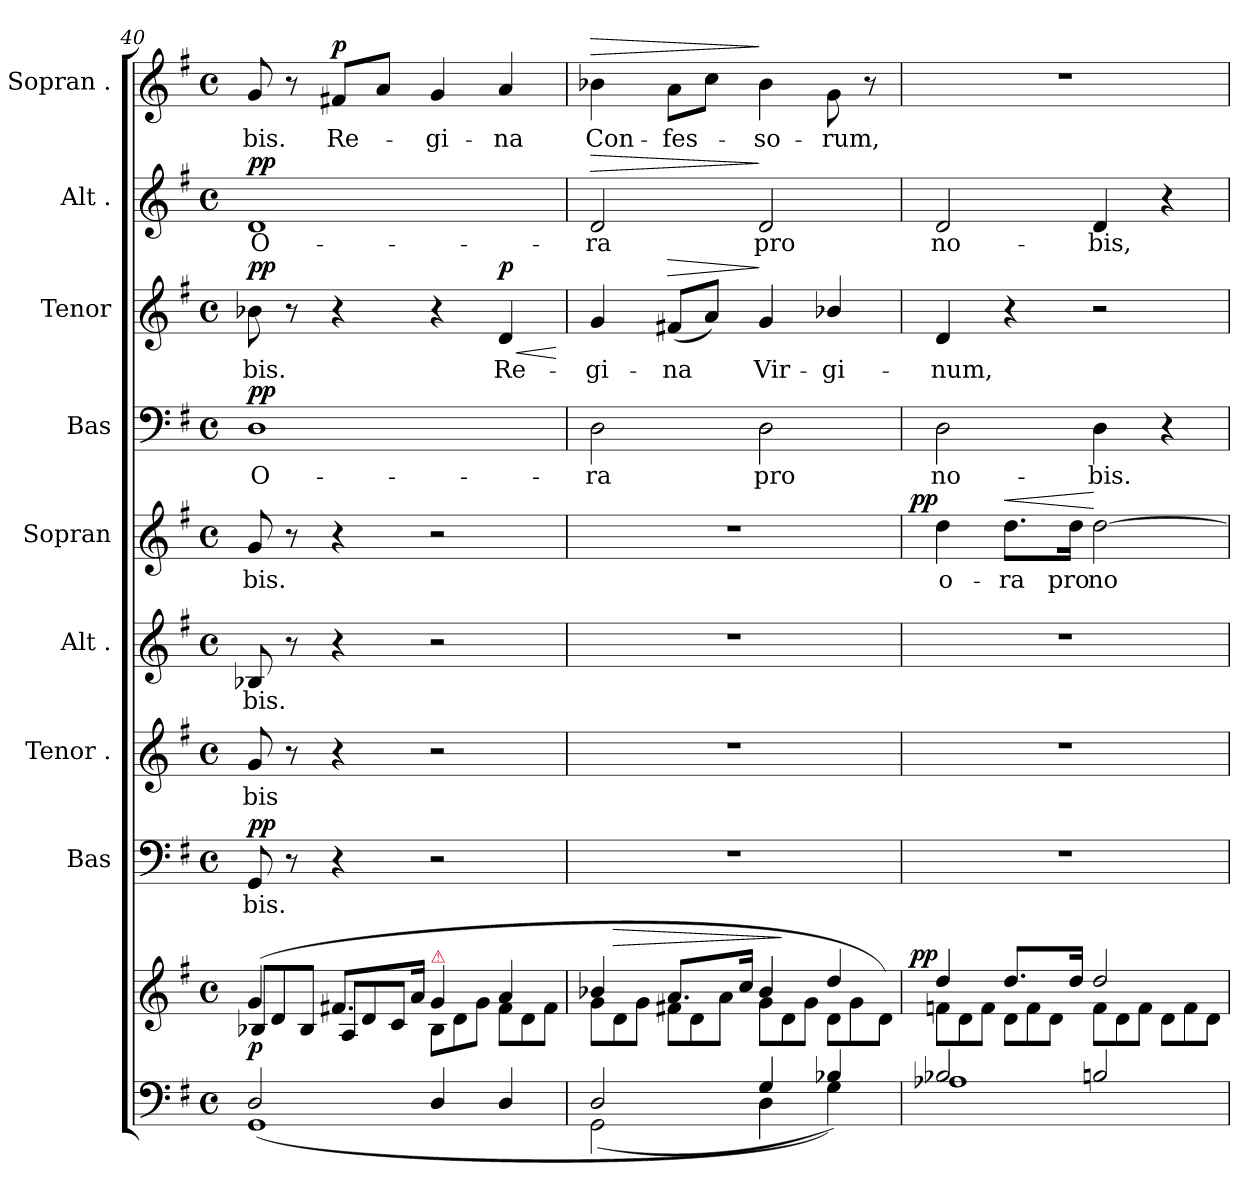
**kern	**kern	**dynam	**kern	**text	**dynam	**kern	**text	**kern	**text	**kern	**text	**dynam	**kern	**text	**dynam	**kern	**text	**dynam	**kern	**text	**dynam	**kern	**text	**dynam
*part9	*part9	*part9	*part8	*part8	*part8	*part7	*part7	*part6	*part6	*part5	*part5	*part5	*part4	*part4	*part4	*part3	*part3	*part3	*part2	*part2	*part2	*part1	*part1	*part1
*staff10	*staff9	*staff9/10	*staff8	*staff8	*staff8	*staff7	*staff7	*staff6	*staff6	*staff5	*staff5	*staff5	*staff4	*staff4	*staff4	*staff3	*staff3	*staff3	*staff2	*staff2	*staff2	*staff1	*staff1	*staff1
*	*	*	*I"Bas	*	*	*I"Tenor .	*	*I"Alt .	*	*I"Sopran	*	*	*I"Bas	*	*	*I"Tenor	*	*	*I"Alt .	*	*	*I"Sopran .	*	*
*	*	*	*I'B	*	*	*I'T	*	*I'A	*	*I'S	*	*	*I'B	*	*	*I'T	*	*	*I'A	*	*	*I'S	*	*
*clefF4	*clefG2	*	*clefF4	*	*	*clefG2	*	*clefG2	*	*clefG2	*	*	*clefF4	*	*	*clefG2	*	*	*clefG2	*	*	*clefG2	*	*
*	*	*	*	*	*	*ITrd8c12	*	*	*	*	*	*	*	*	*	*ITrd8c12	*	*	*	*	*	*	*	*
*k[f#]	*k[f#]	*	*k[f#]	*	*	*k[f#]	*	*k[f#]	*	*k[f#]	*	*	*k[f#]	*	*	*k[f#]	*	*	*k[f#]	*	*	*k[f#]	*	*
*M4/4	*M4/4	*	*M4/4	*	*	*M4/4	*	*M4/4	*	*M4/4	*	*	*M4/4	*	*	*M4/4	*	*	*M4/4	*	*	*M4/4	*	*
*met(c)	*met(c)	*	*met(c)	*	*	*met(c)	*	*met(c)	*	*met(c)	*	*	*met(c)	*	*	*met(c)	*	*	*met(c)	*	*	*met(c)	*	*
=40	=40	=40	=40	=40	=40	=40	=40	=40	=40	=40	=40	=40	=40	=40	=40	=40	=40	=40	=40	=40	=40	=40	=40	=40
*^	*^	*	*	*	*	*	*	*	*	*	*	*	*	*	*	*	*	*	*	*	*	*	*	*
*	*	*	*Xtuplet	*	*	*	*	*	*	*	*	*	*	*	*	*	*	*	*	*	*	*	*	*	*	*
!	!	!	!	!	!	!	!LO:DY:a	!	!	!	!	!	!	!	!	!	!LO:DY:a	!	!	!LO:DY:a	!	!LO:LY:color=blue	!LO:DY:a	!	!	!
2D/	(1GG\	(>4g/	12B-X/L	p	8GG/	-bis.	pp	8G/	-bis	8B-X/	-bis.	8g/	-bis.	.	1D\	O-	pp.	8B-X\	-bis.	pp	1d/	O-	pp.	8g/	bis.	.
.	.	.	12d/	.	.	.	.	.	.	.	.	.	.	.	.	.	.	.	.	.	.	.	.	.	.	.
.	.	.	.	.	8r	.	.	8r	.	8r	.	8r	.	.	.	.	.	8r	.	.	.	.	.	8r	.	.
.	.	.	12B-/J	.	.	.	.	.	.	.	.	.	.	.	.	.	.	.	.	.	.	.	.	.	.	.
!	!	!	!	!	!	!	!	!	!	!	!	!	!	!	!	!	!	!	!	!	!	!	!	!	!	!LO:DY:a
.	.	8.f#X/L	12A/L	.	4r	.	.	4r	.	4r	.	4r	.	.	.	.	.	4r	.	.	.	.	.	8f#X/L	Re-	p.
.	.	.	12d/	.	.	.	.	.	.	.	.	.	.	.	.	.	.	.	.	.	.	.	.	.	.	.
.	.	.	.	.	.	.	.	.	.	.	.	.	.	.	.	.	.	.	.	.	.	.	.	8a/J	.	.
.	.	.	12c/J	.	.	.	.	.	.	.	.	.	.	.	.	.	.	.	.	.	.	.	.	.	.	.
.	.	16a/Jk	.	.	.	.	.	.	.	.	.	.	.	.	.	.	.	.	.	.	.	.	.	.	.	.
!	!	!LO:TX:a:color=crimson:t=⚠	!	!	!	!	!	!	!	!	!	!	!	!	!	!	!	!	!	!	!	!	!	!	!	!
4D/	.	4g/	12B-/L	.	2r	.	.	2r	.	2r	.	2r	.	.	.	.	.	4r	.	.	.	.	.	4g/	-gi-	.
.	.	.	12d\	.	.	.	.	.	.	.	.	.	.	.	.	.	.	.	.	.	.	.	.	.	.	.
.	.	.	12g\J	.	.	.	.	.	.	.	.	.	.	.	.	.	.	.	.	.	.	.	.	.	.	.
!	!	!	!	!	!	!	!	!	!	!	!	!	!	!	!	!	!	!	!	!LO:HP:b	!	!	!	!	!	!
!	!	!	!	!	!	!	!	!	!	!	!	!	!	!	!	!	!	!	!	!LO:DY:n=1:a	!	!	!	!	!	!
4D/	.	4a/	12f#\L	.	.	.	.	.	.	.	.	.	.	.	.	.	.	4D/	Re-	< p.	.	.	.	4a/	-na	.
.	.	.	12d\	.	.	.	.	.	.	.	.	.	.	.	.	.	.	.	.	.	.	.	.	.	.	.
.	.	.	12f#\J	.	.	.	.	.	.	.	.	.	.	.	.	.	.	.	.	.	.	.	.	.	.	.
*v	*v	*	*	*	*	*	*	*	*	*	*	*	*	*	*	*	*	*	*	*	*	*	*	*	*	*
*	*v	*v	*	*	*	*	*	*	*	*	*	*	*	*	*	*	*	*	*	*	*	*	*	*	*
.	.	.	.	.	.	.	.	.	.	.	.	.	.	.	.	.	.	[	.	.	.	.	.	.
=41	=41	=41	=41	=41	=41	=41	=41	=41	=41	=41	=41	=41	=41	=41	=41	=41	=41	=41	=41	=41	=41	=41	=41	=41
*^	*^	*	*	*	*	*	*	*	*	*	*	*	*	*	*	*	*	*	*	*	*	*	*	*
!	!	!	!	!	!	!	!	!	!	!	!	!	!	!	!	!	!	!	!	!	!	!	!LO:HP:a	!	!	!LO:HP:a
2D/	(2GG\	4b-X/	12g\L	.	1r	.	.	1r	.	1r	.	1r	.	.	2D\	-ra	.	4G/	-gi-	.	2d/	-ra	>	4b-X\	Con-	>
!	!	!	!	!LO:HP:a	!	!	!	!	!	!	!	!	!	!	!	!	!	!	!	!	!	!	!	!	!	!
.	.	.	12d\	>	.	.	.	.	.	.	.	.	.	.	.	.	.	.	.	.	.	.	.	.	.	.
.	.	.	12g\J	.	.	.	.	.	.	.	.	.	.	.	.	.	.	.	.	.	.	.	.	.	.	.
!	!	!	!	!	!	!	!	!	!	!	!	!	!	!	!	!	!	!	!	!LO:HP:a	!	!	!	!	!	!
.	.	8.a/L	12f#X\L	.	.	.	.	.	.	.	.	.	.	.	.	.	.	(8F#X/L	-na	>	.	.	.	8a\L	-fes-	.
.	.	.	12d\	.	.	.	.	.	.	.	.	.	.	.	.	.	.	.	.	.	.	.	.	.	.	.
.	.	.	.	.	.	.	.	.	.	.	.	.	.	.	.	.	.	8A/J)	.	.	.	.	.	8cc\J	.	.
.	.	.	12a\J	.	.	.	.	.	.	.	.	.	.	.	.	.	.	.	.	.	.	.	.	.	.	.
.	.	16cc/Jk	.	.	.	.	.	.	.	.	.	.	.	.	.	.	.	.	.	.	.	.	.	.	.	.
4G/	4D\	4b-/	12g\L	.	.	.	.	.	.	.	.	.	.	.	2D\	pro	.	4G/	Vir-	]	2d/	pro	]	4b-\	-so-	]
.	.	.	12d\	]	.	.	.	.	.	.	.	.	.	.	.	.	.	.	.	.	.	.	.	.	.	.
.	.	.	12g\J	.	.	.	.	.	.	.	.	.	.	.	.	.	.	.	.	.	.	.	.	.	.	.
4B-X/)	4G\)	4dd/	12d\L	.	.	.	.	.	.	.	.	.	.	.	.	.	.	4B-X/	-gi-	.	.	.	.	8g\	-rum,	.
.	.	.	12g\	.	.	.	.	.	.	.	.	.	.	.	.	.	.	.	.	.	.	.	.	.	.	.
.	.	.	.	.	.	.	.	.	.	.	.	.	.	.	.	.	.	.	.	.	.	.	.	8r	.	.
.	.	.	12d\J)	.	.	.	.	.	.	.	.	.	.	.	.	.	.	.	.	.	.	.	.	.	.	.
=42	=42	=42	=42	=42	=42	=42	=42	=42	=42	=42	=42	=42	=42	=42	=42	=42	=42	=42	=42	=42	=42	=42	=42	=42	=42	=42
!	!	!	!	!LO:DY:a:rj	!	!	!	!	!	!	!	!	!	!LO:DY:a:rj	!	!	!	!	!	!	!	!	!	!	!	!
2B-X/	1A-X\	4dd/	12fn\L	pp	1r	.	.	1r	.	1r	.	4dd\	o-	pp.	2D\	no-	.	4D/	-num,	.	2d/	no-	.	1r	.	.
.	.	.	12d\	.	.	.	.	.	.	.	.	.	.	.	.	.	.	.	.	.	.	.	.	.	.	.
.	.	.	12f\J	.	.	.	.	.	.	.	.	.	.	.	.	.	.	.	.	.	.	.	.	.	.	.
!	!	!	!	!	!	!	!	!	!	!	!	!	!	!LO:HP:a	!	!	!	!	!	!	!	!	!	!	!	!
.	.	8.dd/L	12d\L	.	.	.	.	.	.	.	.	8.dd\L	-ra	<	.	.	.	4r	.	.	.	.	.	.	.	.
.	.	.	12f\	.	.	.	.	.	.	.	.	.	.	.	.	.	.	.	.	.	.	.	.	.	.	.
.	.	.	12d\J	.	.	.	.	.	.	.	.	.	.	.	.	.	.	.	.	.	.	.	.	.	.	.
.	.	16dd/Jk	.	.	.	.	.	.	.	.	.	16dd\Jk	pro	.	.	.	.	.	.	.	.	.	.	.	.	.
2Bn/	.	2dd/	12f\L	.	.	.	.	.	.	.	.	[2dd\	no-	[	4D\	-bis.	.	2r	.	.	4d/	-bis,	.	.	.	.
.	.	.	12d\	.	.	.	.	.	.	.	.	.	.	.	.	.	.	.	.	.	.	.	.	.	.	.
.	.	.	12f\J	.	.	.	.	.	.	.	.	.	.	.	.	.	.	.	.	.	.	.	.	.	.	.
.	.	.	12d\L	.	.	.	.	.	.	.	.	.	.	.	4r	.	.	.	.	.	4r	.	.	.	.	.
.	.	.	12f\	.	.	.	.	.	.	.	.	.	.	.	.	.	.	.	.	.	.	.	.	.	.	.
.	.	.	12d\J	.	.	.	.	.	.	.	.	.	.	.	.	.	.	.	.	.	.	.	.	.	.	.
*v	*v	*	*	*	*	*	*	*	*	*	*	*	*	*	*	*	*	*	*	*	*	*	*	*	*	*
*	*v	*v	*	*	*	*	*	*	*	*	*	*	*	*	*	*	*	*	*	*	*	*	*	*	*
=	=	=	=	=	=	=	=	=	=	=	=	=	=	=	=	=	=	=	=	=	=	=	=	=
*-	*-	*-	*-	*-	*-	*-	*-	*-	*-	*-	*-	*-	*-	*-	*-	*-	*-	*-	*-	*-	*-	*-	*-	*-
